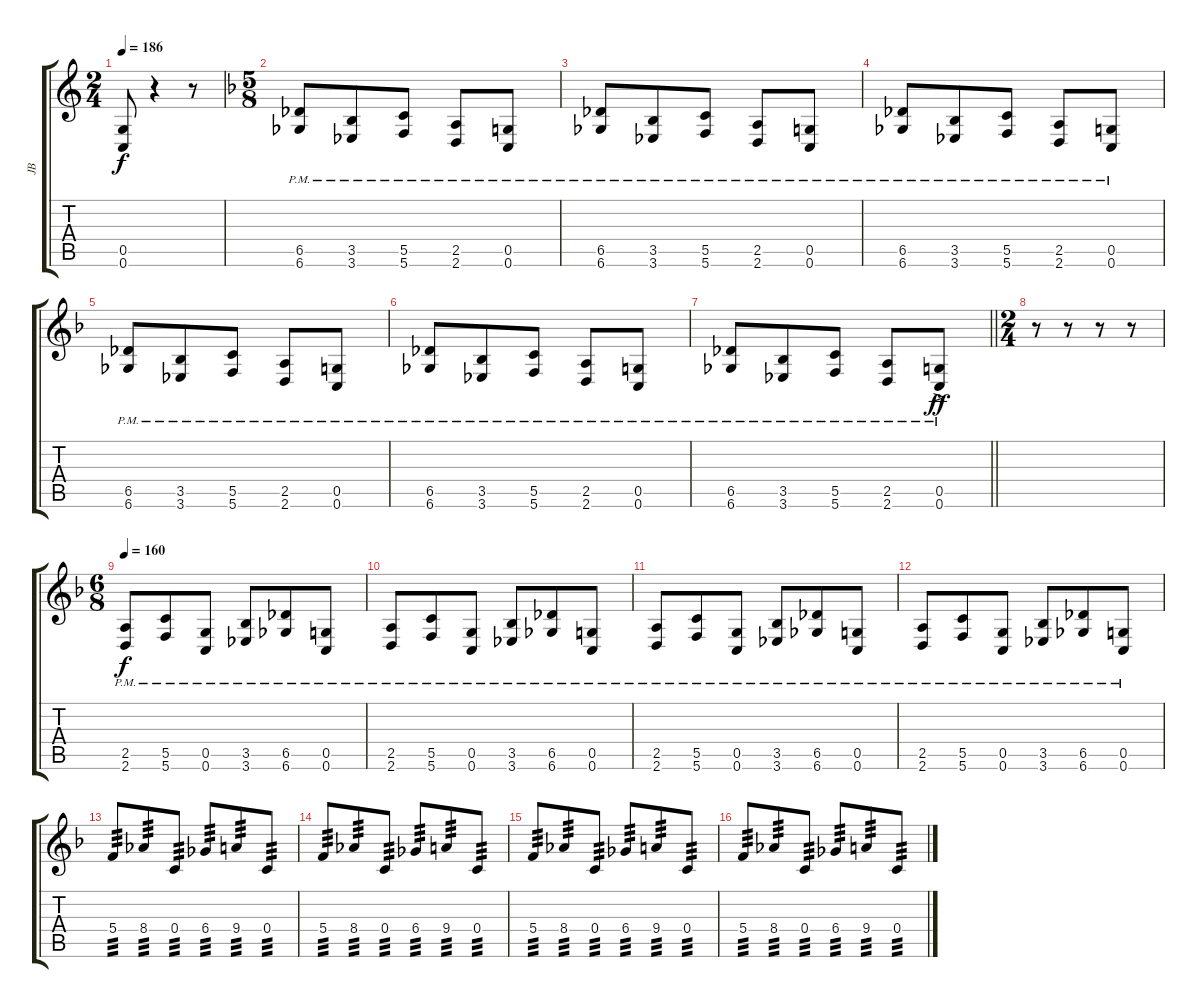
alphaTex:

\track ("JB" "JB") {instrument distortionguitar}
\staff {score tabs}
\tuning (D4 A3 F3 C3 G2 C2) {hide}
\ts (2 4)
\tempo 186
\clef g2
\ks c
(0.5 0.6).8{dy f} r.4 r.8 |
\ts (5 8)
\ks f
(6.5{pm} 6.6{pm}).8 (3.5{pm} 3.6{pm}).8 (5.5{pm} 5.6{pm}).8 (2.5{pm} 2.6{pm}).8 (0.5{pm} 0.6{pm}).8 |
(6.5{pm} 6.6{pm}).8 (3.5{pm} 3.6{pm}).8 (5.5{pm} 5.6{pm}).8 (2.5{pm} 2.6{pm}).8 (0.5{pm} 0.6{pm}).8 |
(6.5{pm} 6.6{pm}).8 (3.5{pm} 3.6{pm}).8 (5.5{pm} 5.6{pm}).8 (2.5{pm} 2.6{pm}).8 (0.5{pm} 0.6{pm}).8 |
(6.5{pm} 6.6{pm}).8 (3.5{pm} 3.6{pm}).8 (5.5{pm} 5.6{pm}).8 (2.5{pm} 2.6{pm}).8 (0.5{pm} 0.6{pm}).8 |
(6.5{pm} 6.6{pm}).8 (3.5{pm} 3.6{pm}).8 (5.5{pm} 5.6{pm}).8 (2.5{pm} 2.6{pm}).8 (0.5{pm} 0.6{pm}).8 |
\barLineRight lightlight
(6.5{pm} 6.6{pm}).8 (3.5{pm} 3.6{pm}).8 (5.5{pm} 5.6{pm}).8 (2.5{pm} 2.6{pm}).8 (0.5{ac pm} 0.6{ac pm}).8{dy ff} |
\ts (2 4)
r.8 r.8 r.8 r.8 |
\ts (6 8)
\tempo 160
(2.5{pm} 2.6{pm}).8{dy f} (5.5{pm} 5.6{pm}).8 (0.5{pm} 0.6{pm}).8 (3.5{pm} 3.6{pm}).8 (6.5{pm} 6.6{pm}).8 (0.5{pm} 0.6{pm}).8 |
(2.5{pm} 2.6{pm}).8 (5.5{pm} 5.6{pm}).8 (0.5{pm} 0.6{pm}).8 (3.5{pm} 3.6{pm}).8 (6.5{pm} 6.6{pm}).8 (0.5{pm} 0.6{pm}).8 |
(2.5{pm} 2.6{pm}).8 (5.5{pm} 5.6{pm}).8 (0.5{pm} 0.6{pm}).8 (3.5{pm} 3.6{pm}).8 (6.5{pm} 6.6{pm}).8 (0.5{pm} 0.6{pm}).8 |
(2.5{pm} 2.6{pm}).8 (5.5{pm} 5.6{pm}).8 (0.5{pm} 0.6{pm}).8 (3.5{pm} 3.6{pm}).8 (6.5{pm} 6.6{pm}).8 (0.5{pm} 0.6{pm}).8 |
5.4.8{tp 3} 8.4.8{tp 3} 0.4.8{tp 3} 6.4.8{tp 3} 9.4.8{tp 3} 0.4.8{tp 3} |
5.4.8{tp 3} 8.4.8{tp 3} 0.4.8{tp 3} 6.4.8{tp 3} 9.4.8{tp 3} 0.4.8{tp 3} |
5.4.8{tp 3} 8.4.8{tp 3} 0.4.8{tp 3} 6.4.8{tp 3} 9.4.8{tp 3} 0.4.8{tp 3} |
5.4.8{tp 3} 8.4.8{tp 3} 0.4.8{tp 3} 6.4.8{tp 3} 9.4.8{tp 3} 0.4.8{tp 3}
